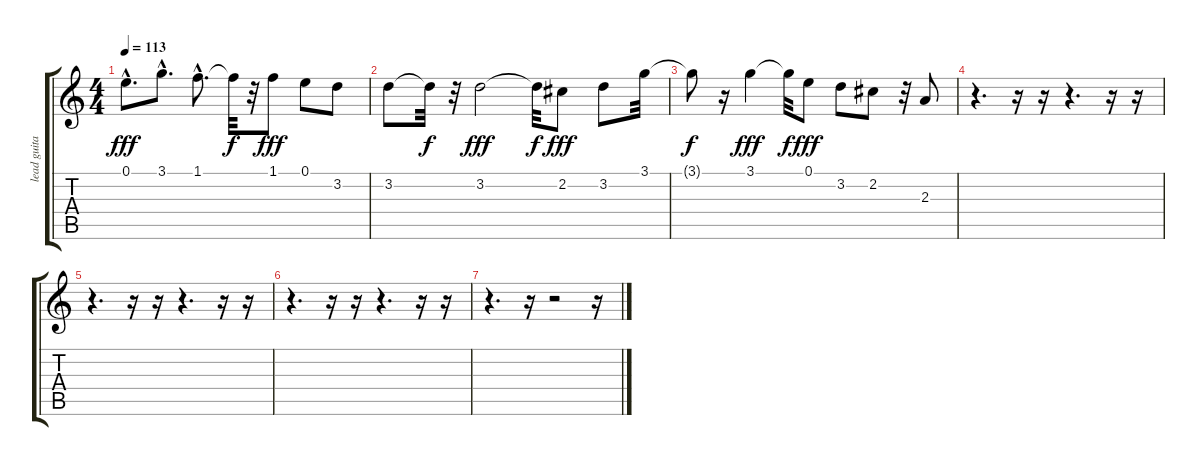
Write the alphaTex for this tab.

\track ("lead guitar3" "lead guita") {instrument distortionguitar}
\staff {score tabs}
\tuning (E4 B3 G3 D3 A2 E2) {hide}
\ts (4 4)
\tempo 113
\clef g2
\ks c
0.1{hac}.8{d dy fff} 3.1{hac}.8{d} 1.1{hac}.8{d} 1.1{t}.32{dy f} r.32 1.1.8{dy fff} 0.1.8 3.2.8 |
3.2.8 3.2{t}.32{dy f} r.32 3.2.2{dy fff} 3.2{t}.32{dy f} 2.2.8{dy fff} 3.2.8 3.1.32 |
3.1{t}.8{dy f} r.16 3.1.4{dy fff} 3.1{t}.32{dy f} 0.1.8{dy fff} 3.2.8 2.2.8 r.32 2.3.8 |
r.4{d} r.16 r.16 r.4{d} r.16 r.16 |
r.4{d} r.16 r.16 r.4{d} r.16 r.16 |
r.4{d} r.16 r.16 r.4{d} r.16 r.16 |
r.4{d} r.16 r.2 r.16
